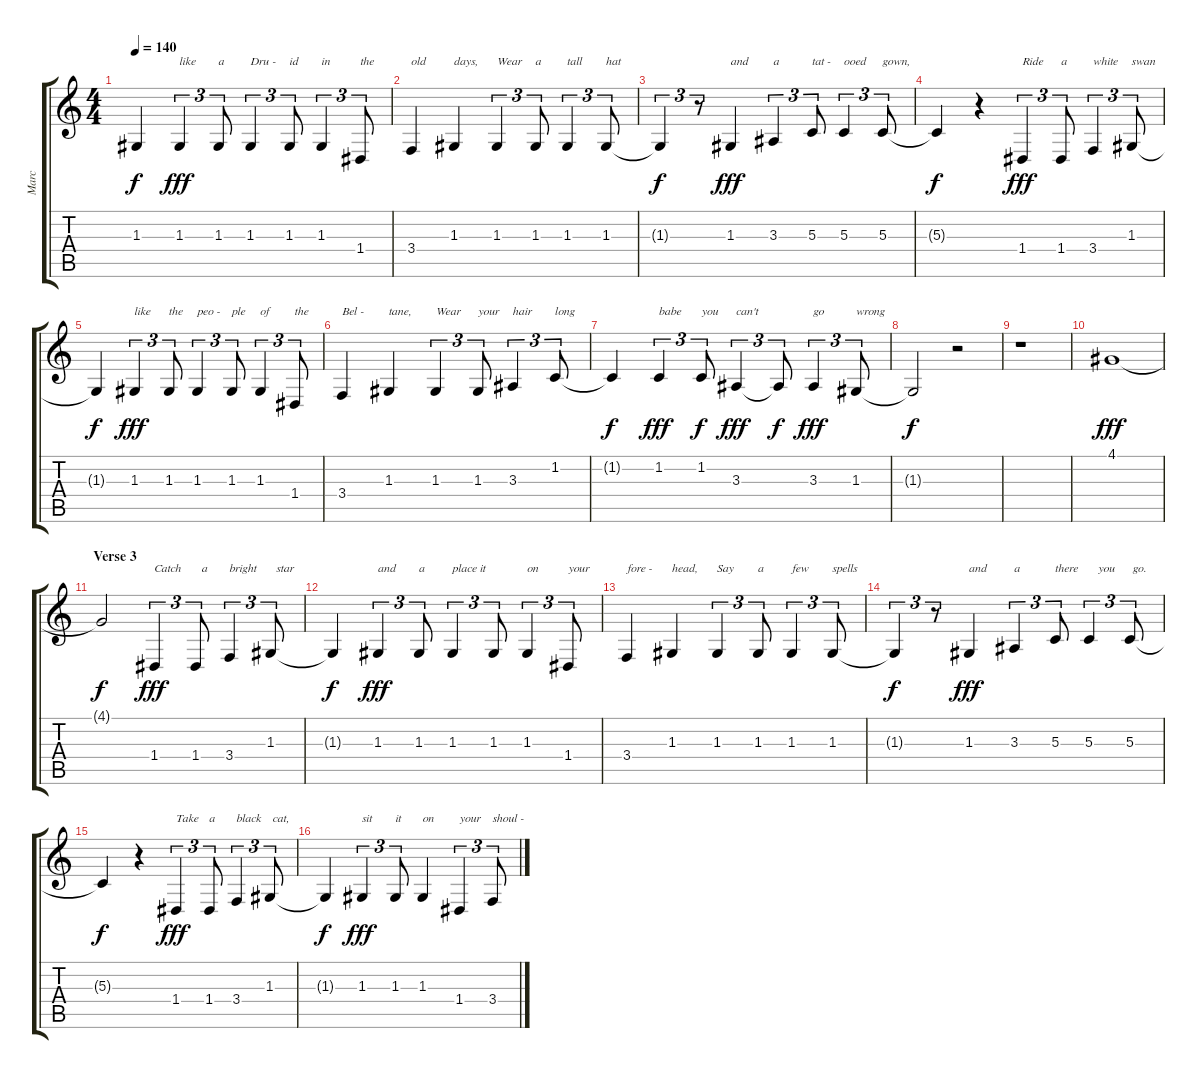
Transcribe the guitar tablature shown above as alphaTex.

\track ("Marc" "Marc") {instrument lead6voice}
\staff {score tabs}
\tuning (E4 B3 G3 D3 A2 E2) {hide}
\ts (4 4)
\tempo 140
\clef g2
\ks c
1.3{t}.4{dy f} 1.3.4{tu (3 2) txt "like" dy fff} 1.3.8{tu (3 2) txt "a"} 1.3.4{tu (3 2) txt "Dru -"} 1.3.8{tu (3 2) txt "id"} 1.3.4{tu (3 2) txt "in"} 1.4.8{tu (3 2) txt "the"} |
3.4.4{txt "old"} 1.3.4{txt "days,"} 1.3.4{tu (3 2) txt "Wear"} 1.3.8{tu (3 2) txt "a"} 1.3.4{tu (3 2) txt "tall"} 1.3.8{tu (3 2) txt "hat"} |
1.3{t}.4{tu (3 2) dy f} r.8{tu (3 2)} 1.3.4{txt "and" dy fff} 3.3.4{tu (3 2) txt "a"} 5.3.8{tu (3 2) txt "tat -"} 5.3.4{tu (3 2) txt "ooed"} 5.3.8{tu (3 2) txt "gown,"} |
5.3{t}.4{dy f} r.4 1.4.4{tu (3 2) txt "Ride" dy fff} 1.4.8{tu (3 2) txt "a"} 3.4.4{tu (3 2) txt "white"} 1.3.8{tu (3 2) txt "swan"} |
1.3{t}.4{dy f} 1.3.4{tu (3 2) txt "like" dy fff} 1.3.8{tu (3 2) txt "the"} 1.3.4{tu (3 2) txt "peo -"} 1.3.8{tu (3 2) txt "ple"} 1.3.4{tu (3 2) txt "of"} 1.4.8{tu (3 2) txt "the"} |
3.4.4{txt "Bel -"} 1.3.4{txt "tane,"} 1.3.4{tu (3 2) txt "Wear"} 1.3.8{tu (3 2) txt "your"} 3.3.4{tu (3 2) txt "hair"} 1.2.8{tu (3 2) txt "long"} |
1.2{t}.4{dy f} 1.2.4{tu (3 2) txt "babe" dy fff} 1.2.8{tu (3 2) txt "you" dy f} 3.3.4{tu (3 2) txt "can't" dy fff} 3.3{t}.8{tu (3 2) dy f} 3.3.4{tu (3 2) txt "go" dy fff} 1.3.8{tu (3 2) txt "wrong"} |
1.3{t}.2{dy f} r.2 |
r.1 |
4.1.1{dy fff instrument voiceoohs} |
\section ("" "Verse 3")
4.1{t}.2{dy f} 1.4.4{tu (3 2) txt "Catch" dy fff instrument lead6voice} 1.4.8{tu (3 2) txt "  a"} 3.4.4{tu (3 2) txt "bright"} 1.3.8{tu (3 2) txt "  star"} |
1.3{t}.4{dy f} 1.3.4{tu (3 2) txt "and" dy fff} 1.3.8{tu (3 2) txt "a"} 1.3.4{tu (3 2) txt "place it"} 1.3.8{tu (3 2) txt " "} 1.3.4{tu (3 2) txt "on"} 1.4.8{tu (3 2) txt "your"} |
3.4.4{txt "fore -"} 1.3.4{txt "head,"} 1.3.4{tu (3 2) txt "Say"} 1.3.8{tu (3 2) txt "a"} 1.3.4{tu (3 2) txt "few"} 1.3.8{tu (3 2) txt "spells"} |
1.3{t}.4{tu (3 2) dy f} r.8{tu (3 2)} 1.3.4{txt "and" dy fff} 3.3.4{tu (3 2) txt "a"} 5.3.8{tu (3 2) txt "there"} 5.3.4{tu (3 2) txt "   you"} 5.3.8{tu (3 2) txt " go."} |
5.3{t}.4{dy f} r.4 1.4.4{tu (3 2) txt "Take" dy fff} 1.4.8{tu (3 2) txt "a"} 3.4.4{tu (3 2) txt "black"} 1.3.8{tu (3 2) txt " cat,"} |
1.3{t}.4{dy f} 1.3.4{tu (3 2) txt "sit" dy fff} 1.3.8{tu (3 2) txt "it"} 1.3.4{txt "on"} 1.4.4{tu (3 2) txt "your"} 3.4.8{tu (3 2) txt "shoul -"}
